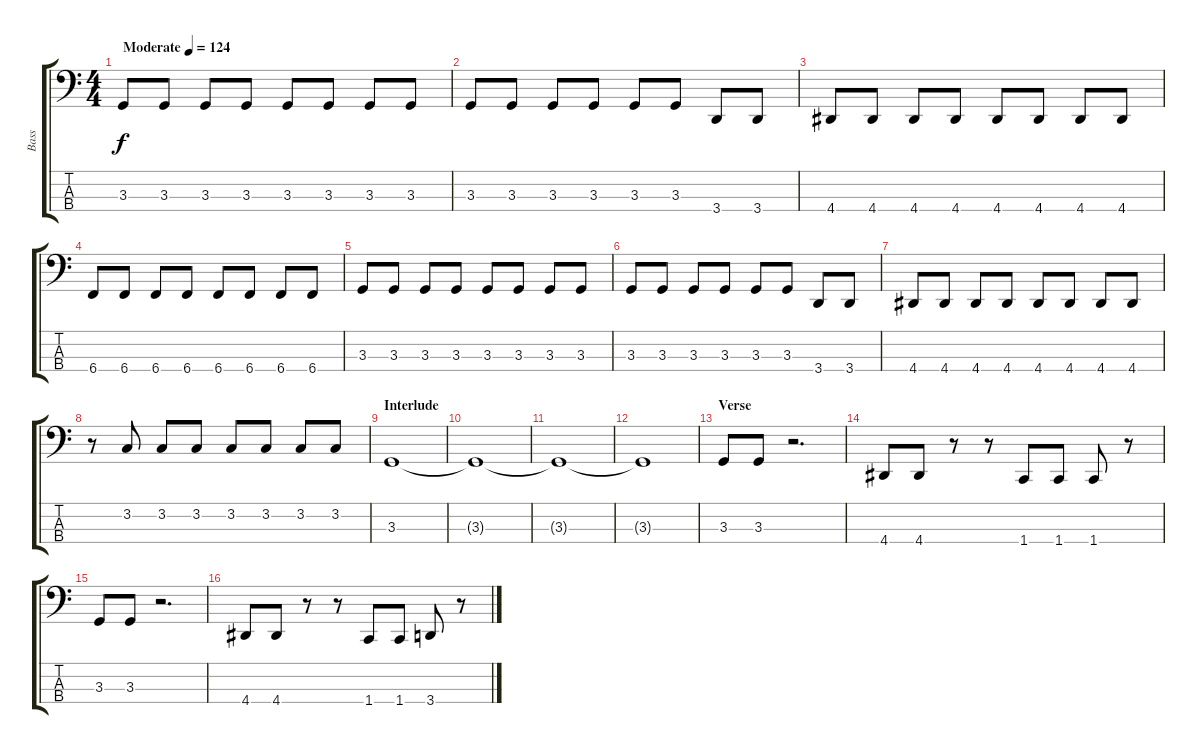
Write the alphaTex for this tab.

\track ("Bass" "Bass") {instrument electricbasspick}
\staff {score tabs}
\tuning (D2 A1 E1 B0) {hide}
\ts (4 4)
\tempo (124 "Moderate")
\clef f4
\ks c
3.3.8{dy f instrument electricbasspick} 3.3.8 3.3.8 3.3.8 3.3.8 3.3.8 3.3.8 3.3.8 |
3.3.8 3.3.8 3.3.8 3.3.8 3.3.8 3.3.8 3.4.8 3.4.8 |
4.4.8 4.4.8 4.4.8 4.4.8 4.4.8 4.4.8 4.4.8 4.4.8 |
6.4.8 6.4.8 6.4.8 6.4.8 6.4.8 6.4.8 6.4.8 6.4.8 |
3.3.8 3.3.8 3.3.8 3.3.8 3.3.8 3.3.8 3.3.8 3.3.8 |
3.3.8 3.3.8 3.3.8 3.3.8 3.3.8 3.3.8 3.4.8 3.4.8 |
4.4.8 4.4.8 4.4.8 4.4.8 4.4.8 4.4.8 4.4.8 4.4.8 |
r.8 3.2.8 3.2.8 3.2.8 3.2.8 3.2.8 3.2.8 3.2.8 |
\section ("" "Interlude")
3.3.1 |
3.3{t}.1 |
3.3{t}.1 |
3.3{t}.1 |
\section ("" "Verse")
3.3.8 3.3.8 r.2{d} |
4.4.8 4.4.8 r.8 r.8 1.4.8 1.4.8 1.4.8 r.8 |
3.3.8 3.3.8 r.2{d} |
4.4.8 4.4.8 r.8 r.8 1.4.8 1.4.8 3.4.8 r.8
